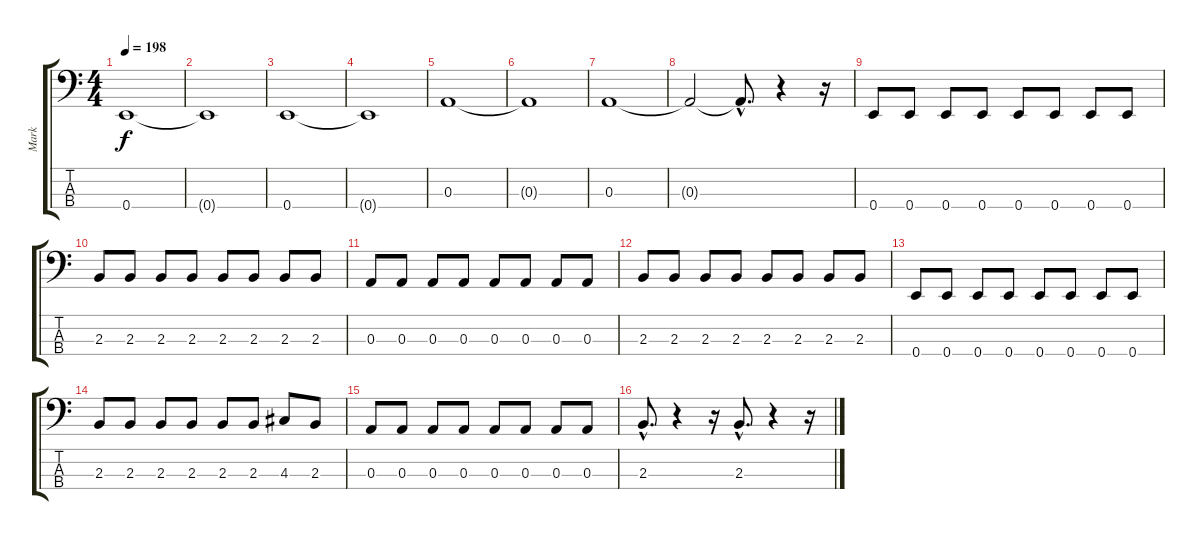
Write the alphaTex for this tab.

\track ("Mark" "Mark") {instrument electricbasspick}
\staff {score tabs}
\tuning (G2 D2 A1 E1) {hide}
\ts (4 4)
\tempo 198
\clef f4
\ks c
0.4.1{dy f} |
0.4{t}.1 |
0.4.1 |
0.4{t}.1 |
0.3.1 |
0.3{t}.1 |
0.3.1 |
0.3{t}.2 0.3{hac t}.8{d} r.4 r.16 |
0.4.8 0.4.8 0.4.8 0.4.8 0.4.8 0.4.8 0.4.8 0.4.8 |
2.3.8 2.3.8 2.3.8 2.3.8 2.3.8 2.3.8 2.3.8 2.3.8 |
0.3.8 0.3.8 0.3.8 0.3.8 0.3.8 0.3.8 0.3.8 0.3.8 |
2.3.8 2.3.8 2.3.8 2.3.8 2.3.8 2.3.8 2.3.8 2.3.8 |
0.4.8 0.4.8 0.4.8 0.4.8 0.4.8 0.4.8 0.4.8 0.4.8 |
2.3.8 2.3.8 2.3.8 2.3.8 2.3.8 2.3.8 4.3.8 2.3.8 |
0.3.8 0.3.8 0.3.8 0.3.8 0.3.8 0.3.8 0.3.8 0.3.8 |
2.3{hac}.8{d} r.4 r.16 2.3{hac}.8{d} r.4 r.16
